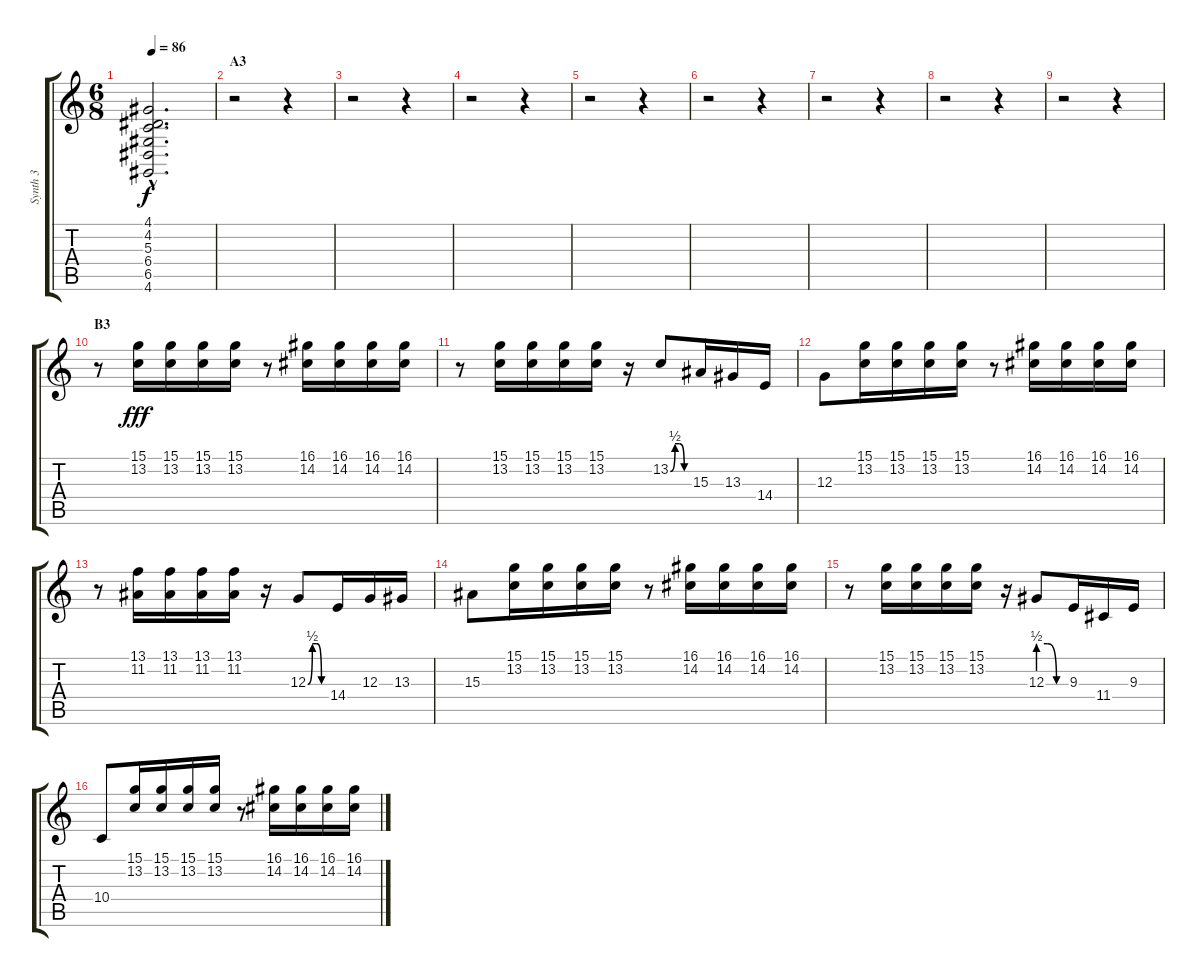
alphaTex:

\track ("Synth 3" "Synth 3") {instrument synthstrings1}
\staff {score tabs}
\tuning (E4 B3 G3 D3 A2 E2) {hide}
\ts (6 8)
\tempo 86
\clef g2
\ks c
(4.1{hac t} 4.2{hac t} 5.3{hac t} 6.4{hac t} 6.5{hac t} 4.6{hac t}).2{d dy f} |
\section ("" "A3")
r.2 r.4 |
r.2 r.4 |
r.2 r.4 |
r.2 r.4 |
r.2 r.4 |
r.2 r.4 |
r.2 r.4 |
r.2 r.4 |
\section ("" "B3")
r.8 (15.1 13.2).16{dy fff} (15.1 13.2).16 (15.1 13.2).16 (15.1 13.2).16 r.8 (16.1 14.2).16 (16.1 14.2).16 (16.1 14.2).16 (16.1 14.2).16 |
r.8 (15.1 13.2).16 (15.1 13.2).16 (15.1 13.2).16 (15.1 13.2).16 r.16 13.2{be (custom 0 0 15 2 30 2 45 0 60 0)}.8 15.3.16 13.3.16 14.4.16 |
12.3.8 (15.1 13.2).16 (15.1 13.2).16 (15.1 13.2).16 (15.1 13.2).16 r.8 (16.1 14.2).16 (16.1 14.2).16 (16.1 14.2).16 (16.1 14.2).16 |
r.8 (13.1 11.2).16 (13.1 11.2).16 (13.1 11.2).16 (13.1 11.2).16 r.16 12.3{be (custom 0 0 15 2 30 2 45 0 60 0)}.8 14.4.16 12.3.16 13.3.16 |
15.3.8 (15.1 13.2).16 (15.1 13.2).16 (15.1 13.2).16 (15.1 13.2).16 r.8 (16.1 14.2).16 (16.1 14.2).16 (16.1 14.2).16 (16.1 14.2).16 |
r.8 (15.1 13.2).16 (15.1 13.2).16 (15.1 13.2).16 (15.1 13.2).16 r.16 12.3{be (custom 0 2 20 2 40 0 60 0)}.8 9.3.16 11.4.16 9.3.16 |
10.4.8 (15.1 13.2).16 (15.1 13.2).16 (15.1 13.2).16 (15.1 13.2).16 r.8 (16.1 14.2).16 (16.1 14.2).16 (16.1 14.2).16 (16.1 14.2).16
